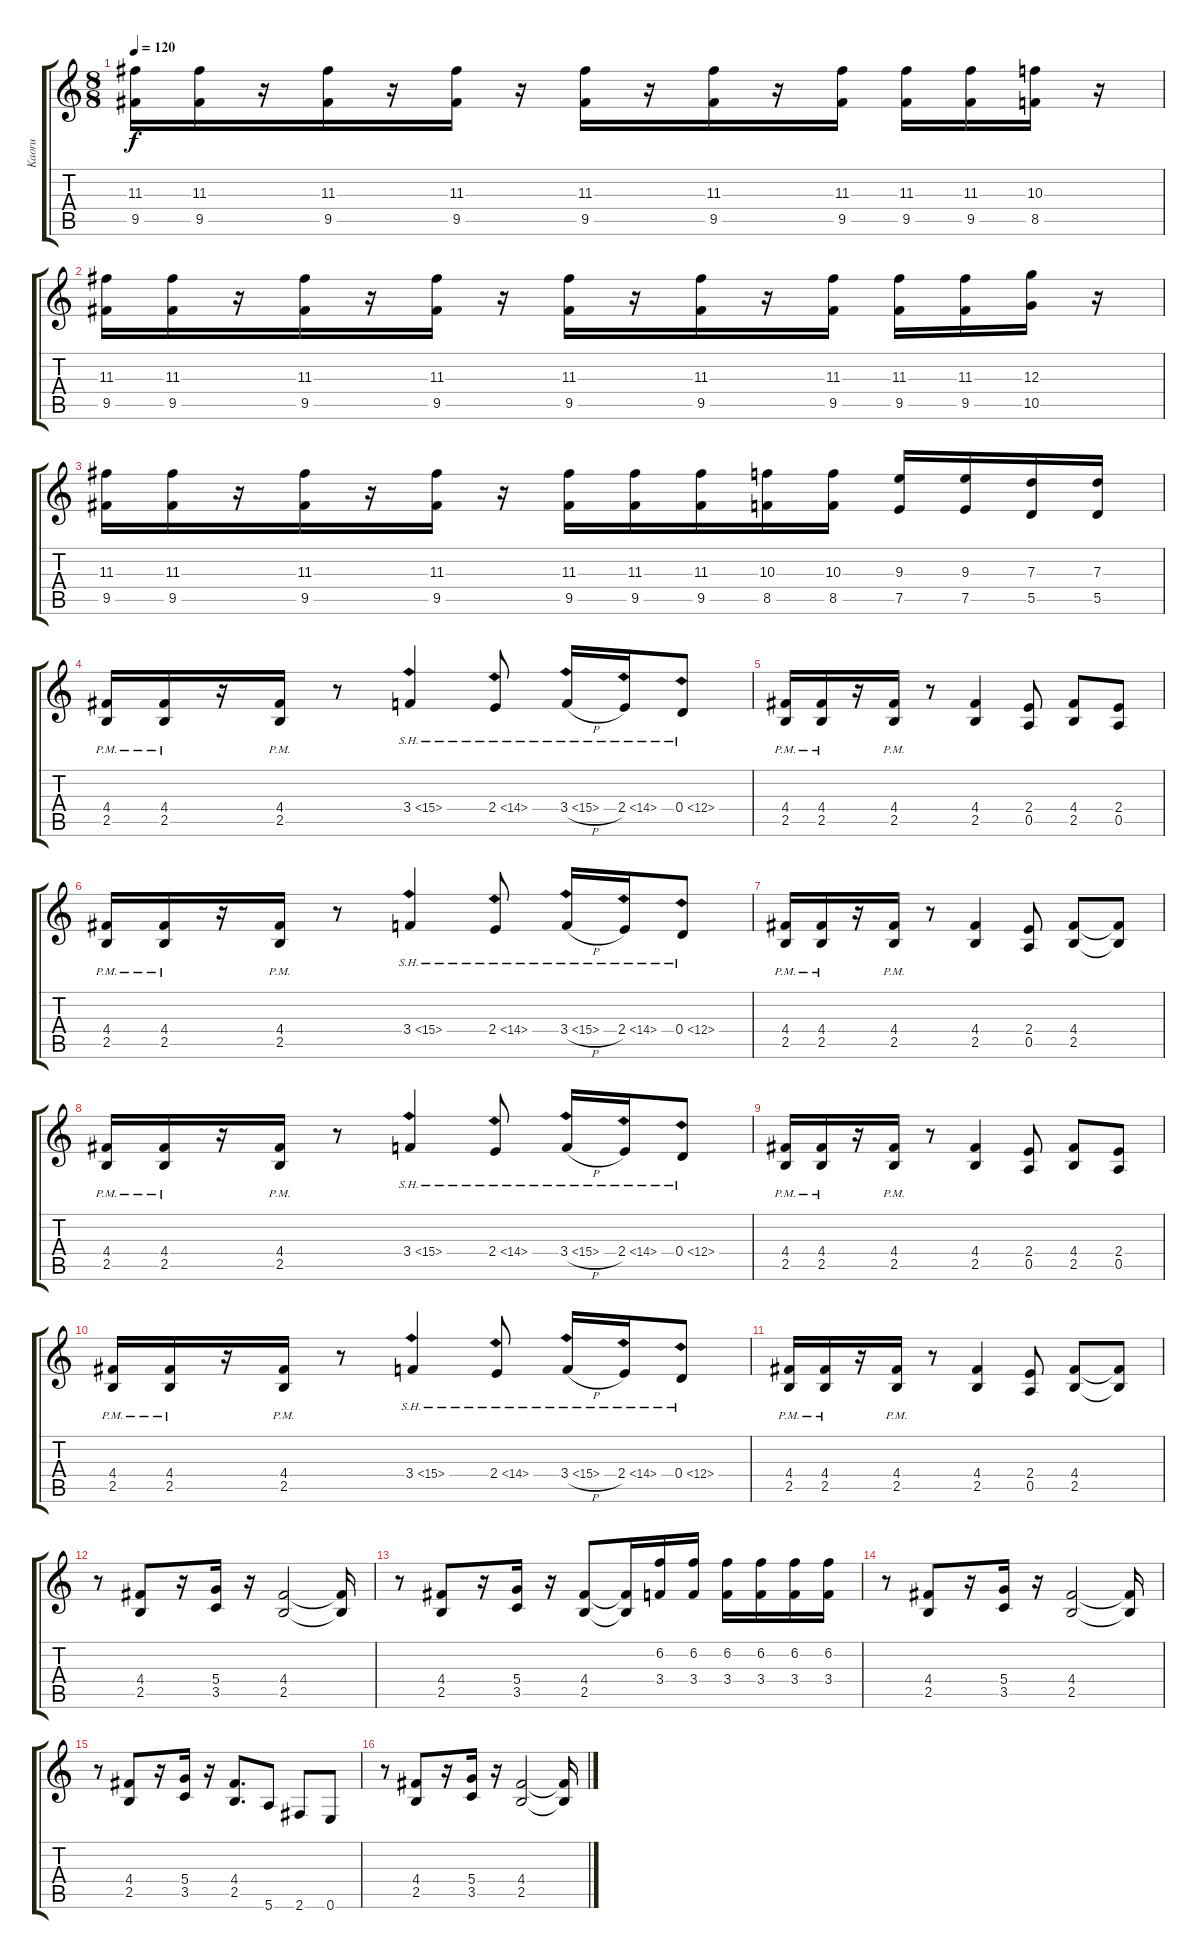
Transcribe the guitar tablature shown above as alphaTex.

\track ("Kaoru" "Kaoru") {instrument overdrivenguitar}
\staff {score tabs}
\tuning (E4 B3 G3 D3 A2 E2) {hide}
\ts (8 8)
\tempo 120
\clef g2
\ks c
(11.3 9.5).16{dy f} (11.3 9.5).16 r.16 (11.3 9.5).16 r.16 (11.3 9.5).16 r.16 (11.3 9.5).16 r.16 (11.3 9.5).16 r.16 (11.3 9.5).16 (11.3 9.5).16 (11.3 9.5).16 (10.3 8.5).16 r.16 |
(11.3 9.5).16 (11.3 9.5).16 r.16 (11.3 9.5).16 r.16 (11.3 9.5).16 r.16 (11.3 9.5).16 r.16 (11.3 9.5).16 r.16 (11.3 9.5).16 (11.3 9.5).16 (11.3 9.5).16 (12.3 10.5).16 r.16 |
(11.3 9.5).16 (11.3 9.5).16 r.16 (11.3 9.5).16 r.16 (11.3 9.5).16 r.16 (11.3 9.5).16 (11.3 9.5).16 (11.3 9.5).16 (10.3 8.5).16 (10.3 8.5).16 (9.3 7.5).16 (9.3 7.5).16 (7.3 5.5).16 (7.3 5.5).16 |
(4.4{pm} 2.5{pm}).16 (4.4{pm} 2.5{pm}).16 r.16 (4.4{pm} 2.5{pm}).16 r.8 3.4{sh 12}.4 2.4{sh 12}.8 3.4{sh 12 h}.16 2.4{sh 12}.16 0.4{sh 12}.8 |
(4.4{pm} 2.5{pm}).16 (4.4{pm} 2.5{pm}).16 r.16 (4.4{pm} 2.5{pm}).16 r.8 (4.4 2.5).4 (2.4 0.5).8 (4.4 2.5).8 (2.4 0.5).8 |
(4.4{pm} 2.5{pm}).16 (4.4{pm} 2.5{pm}).16 r.16 (4.4{pm} 2.5{pm}).16 r.8 3.4{sh 12}.4 2.4{sh 12}.8 3.4{sh 12 h}.16 2.4{sh 12}.16 0.4{sh 12}.8 |
(4.4{pm} 2.5{pm}).16 (4.4{pm} 2.5{pm}).16 r.16 (4.4{pm} 2.5{pm}).16 r.8 (4.4 2.5).4 (2.4 0.5).8 (4.4 2.5).8 (4.4{t} 2.5{t}).8 |
(4.4{pm} 2.5{pm}).16 (4.4{pm} 2.5{pm}).16 r.16 (4.4{pm} 2.5{pm}).16 r.8 3.4{sh 12}.4 2.4{sh 12}.8 3.4{sh 12 h}.16 2.4{sh 12}.16 0.4{sh 12}.8 |
(4.4{pm} 2.5{pm}).16 (4.4{pm} 2.5{pm}).16 r.16 (4.4{pm} 2.5{pm}).16 r.8 (4.4 2.5).4 (2.4 0.5).8 (4.4 2.5).8 (2.4 0.5).8 |
(4.4{pm} 2.5{pm}).16 (4.4{pm} 2.5{pm}).16 r.16 (4.4{pm} 2.5{pm}).16 r.8 3.4{sh 12}.4 2.4{sh 12}.8 3.4{sh 12 h}.16 2.4{sh 12}.16 0.4{sh 12}.8 |
(4.4{pm} 2.5{pm}).16 (4.4{pm} 2.5{pm}).16 r.16 (4.4{pm} 2.5{pm}).16 r.8 (4.4 2.5).4 (2.4 0.5).8 (4.4 2.5).8 (4.4{t} 2.5{t}).8 |
r.8 (4.4 2.5).8 r.16 (5.4 3.5).16 r.16 (4.4 2.5).2 (4.4{t} 2.5{t}).16 |
r.8 (4.4 2.5).8 r.16 (5.4 3.5).16 r.16 (4.4 2.5).8 (4.4{t} 2.5{t}).16 (6.2 3.4).16 (6.2 3.4).16 (6.2 3.4).16 (6.2 3.4).16 (6.2 3.4).16 (6.2 3.4).16 |
r.8 (4.4 2.5).8 r.16 (5.4 3.5).16 r.16 (4.4 2.5).2 (4.4{t} 2.5{t}).16 |
r.8 (4.4 2.5).8 r.16 (5.4 3.5).16 r.16 (4.4 2.5).8{d} 5.6.8 2.6.8 0.6.8 |
r.8 (4.4 2.5).8 r.16 (5.4 3.5).16 r.16 (4.4 2.5).2 (4.4{t} 2.5{t}).16
